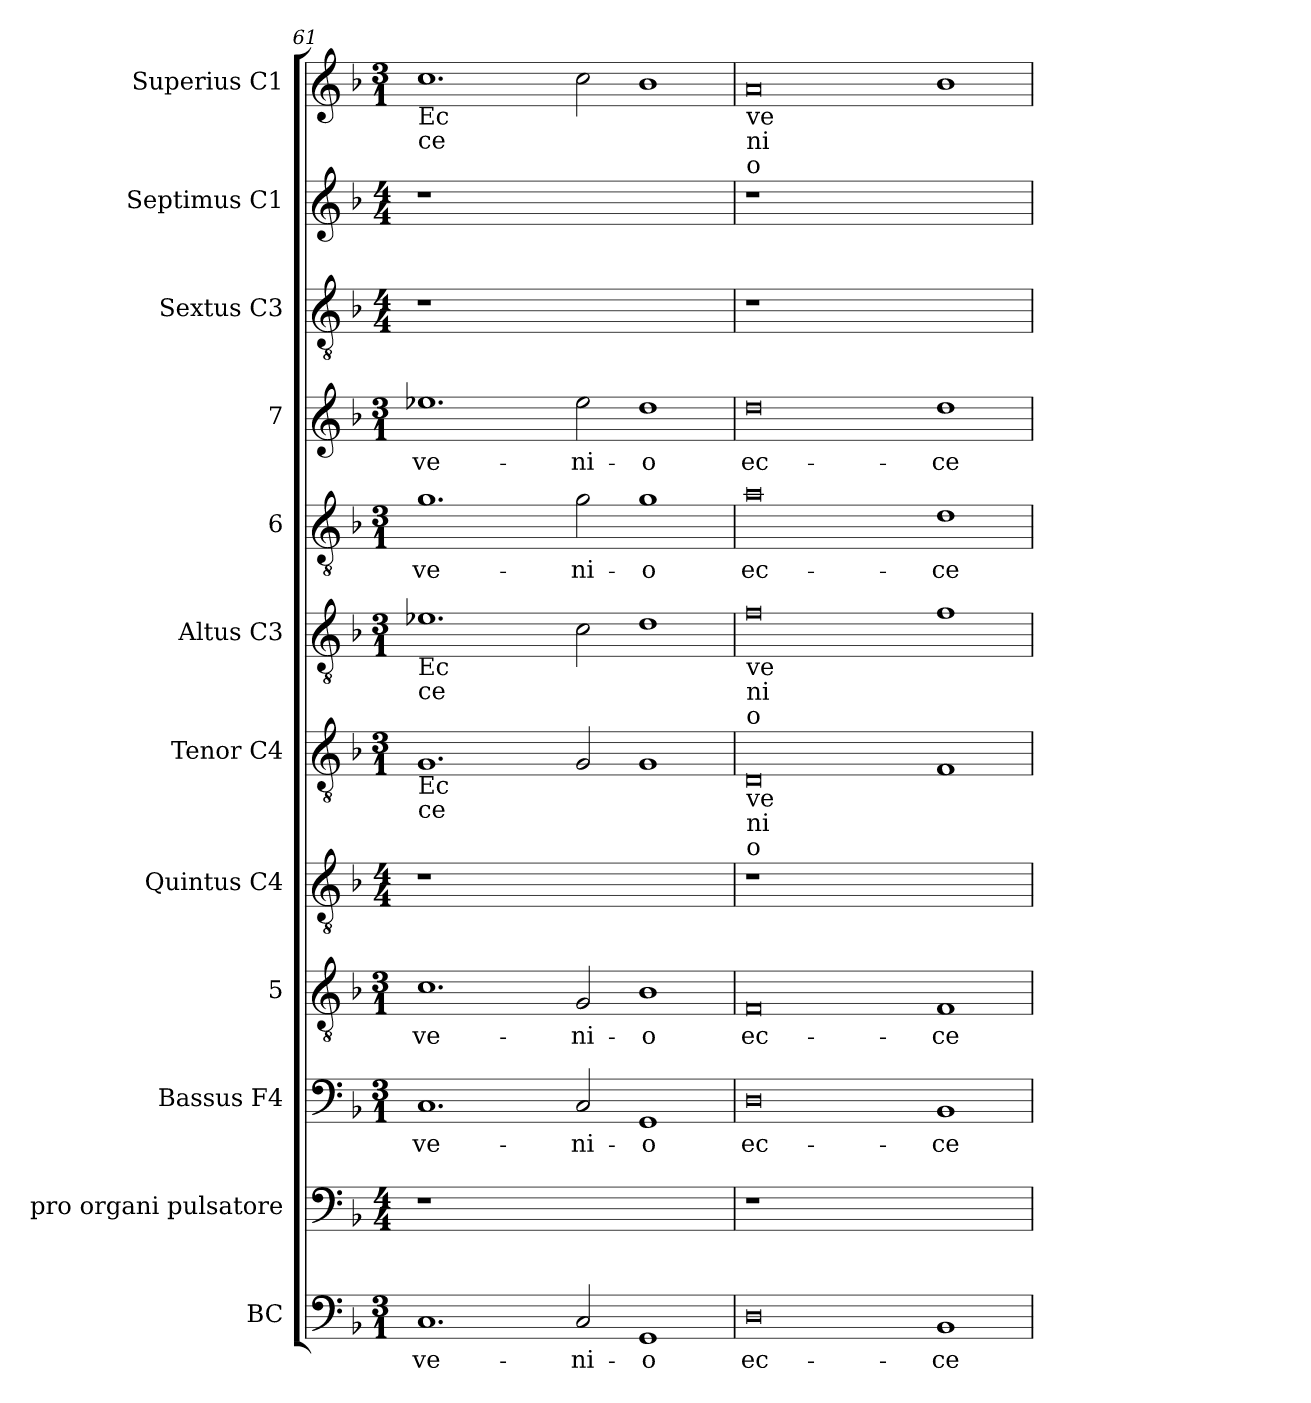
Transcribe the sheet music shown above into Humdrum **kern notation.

**kern	**text	**kern	**kern	**text	**kern	**text	**kern	**kern	**kern	**kern	**text	**kern	**text	**kern	**kern	**kern
*part12	*part12	*part11	*part10	*part10	*part9	*part9	*part8	*part7	*part6	*part5	*part5	*part4	*part4	*part3	*part2	*part1
*staff12	*staff12	*staff11	*staff10	*staff10	*staff9	*staff9	*staff8	*staff7	*staff6	*staff5	*staff5	*staff4	*staff4	*staff3	*staff2	*staff1
*I"BC	*	*I"pro organi  pulsatore	*I"Bassus  F4	*	*I"5	*	*I"Quintus  C4	*I"Tenor  C4	*I"Altus  C3	*I"6	*	*I"7	*	*I"Sextus  C3	*I"Septimus  C1	*I"Superius  C1
*I'BC	*	*	*I'B	*	*	*	*	*I'T	*I'A	*	*	*	*	*	*	*I'S
*clefF4	*	*clefF4	*clefF4	*	*clefGv2	*	*clefGv2	*clefGv2	*clefGv2	*clefGv2	*	*clefG2	*	*clefGv2	*clefG2	*clefG2
*k[b-]	*	*k[b-]	*k[b-]	*	*k[b-]	*	*k[b-]	*k[b-]	*k[b-]	*k[b-]	*	*k[b-]	*	*k[b-]	*k[b-]	*k[b-]
*F:	*	*F:	*F:	*	*F:	*	*F:	*F:	*F:	*F:	*	*F:	*	*F:	*F:	*F:
*M3/1	*	*M4/4	*M3/1	*	*M3/1	*	*M4/4	*M3/1	*M3/1	*M3/1	*	*M3/1	*	*M4/4	*M4/4	*M3/1
=61	=61	=61	=61	=61	=61	=61	=61	=61	=61	=61	=61	=61	=61	=61	=61	=61
!	!	!	!	!	!	!	!	!	!	!	!	!	!	!	!	!LO:TX:b:t=Ec
!	!	!	!	!	!	!	!	!	!	!	!	!	!	!	!	!LO:TX:b:t=ce
!	!	!	!	!	!	!	!	!	!LO:TX:b:t=Ec	!	!	!	!	!	!	!
!	!	!	!	!	!	!	!	!	!LO:TX:b:t=ce	!	!	!	!	!	!	!
!	!	!	!	!	!	!	!	!LO:TX:b:t=Ec	!	!	!	!	!	!	!	!
!	!	!	!	!	!	!	!	!LO:TX:b:t=ce	!	!	!	!	!	!	!	!
!	!LO:LY:a:cj	!	!	!LO:LY:b:cj	!	!LO:LY:b:cj	!	!	!	!	!LO:LY:b:cj	!	!LO:LY:b:cj	!	!	!
1.C	ve-	1r	1.C	ve-	1.c	ve-	1r	1.G	1.e-X	1.g	ve-	1.ee-X	ve-	1r	1r	1.cc
.	.	0ryy	.	.	.	.	0ryy	.	.	.	.	.	.	0ryy	0ryy	.
!	!LO:LY:a:cj	!	!	!LO:LY:b:cj	!	!LO:LY:b:cj	!	!	!	!	!LO:LY:b:cj	!	!LO:LY:b:cj	!	!	!
2C/	-ni-	.	2C/	-ni-	2G/	-ni-	.	2G/	2c\	2g\	-ni-	2ee-\	-ni-	.	.	2cc\
!	!LO:LY:a:cj	!	!	!LO:LY:b:cj	!	!LO:LY:b:cj	!	!	!	!	!LO:LY:b:cj	!	!LO:LY:b:cj	!	!	!
1GG	-o	.	1GG	-o	1B-	-o	.	1G	1d	1g	-o	1dd	-o	.	.	1b-
=62	=62	=62	=62	=62	=62	=62	=62	=62	=62	=62	=62	=62	=62	=62	=62	=62
!	!	!	!	!	!	!	!	!	!	!	!	!	!	!	!	!LO:TX:b:t=ve
!	!	!	!	!	!	!	!	!	!	!	!	!	!	!	!	!LO:TX:b:t=ni
!	!	!	!	!	!	!	!	!	!	!	!	!	!	!	!	!LO:TX:b:t=o
!	!	!	!	!	!	!	!	!	!LO:TX:b:t=ve	!	!	!	!	!	!	!
!	!	!	!	!	!	!	!	!	!LO:TX:b:t=ni	!	!	!	!	!	!	!
!	!	!	!	!	!	!	!	!	!LO:TX:b:t=o	!	!	!	!	!	!	!
!	!	!	!	!	!	!	!	!LO:TX:b:t=ve	!	!	!	!	!	!	!	!
!	!	!	!	!	!	!	!	!LO:TX:b:t=ni	!	!	!	!	!	!	!	!
!	!	!	!	!	!	!	!	!LO:TX:b:t=o	!	!	!	!	!	!	!	!
!	!LO:LY:a:cj	!	!	!LO:LY:b:cj	!	!LO:LY:b:cj	!	!	!	!	!LO:LY:b:cj	!	!LO:LY:b:cj	!	!	!
0D	ec-	1r	0D	ec-	0F	ec-	1r	0D	0f	0a	ec-	0dd	ec-	1r	1r	0a
.	.	0ryy	.	.	.	.	0ryy	.	.	.	.	.	.	0ryy	0ryy	.
!	!LO:LY:a:cj	!	!	!LO:LY:b:cj	!	!LO:LY:b:cj	!	!	!	!	!LO:LY:b:cj	!	!LO:LY:b:cj	!	!	!
1BB-	-ce	.	1BB-	-ce	1F	-ce	.	1F	1f	1d	-ce	1dd	-ce	.	.	1b-
=	=	=	=	=	=	=	=	=	=	=	=	=	=	=	=	=
*-	*-	*-	*-	*-	*-	*-	*-	*-	*-	*-	*-	*-	*-	*-	*-	*-
